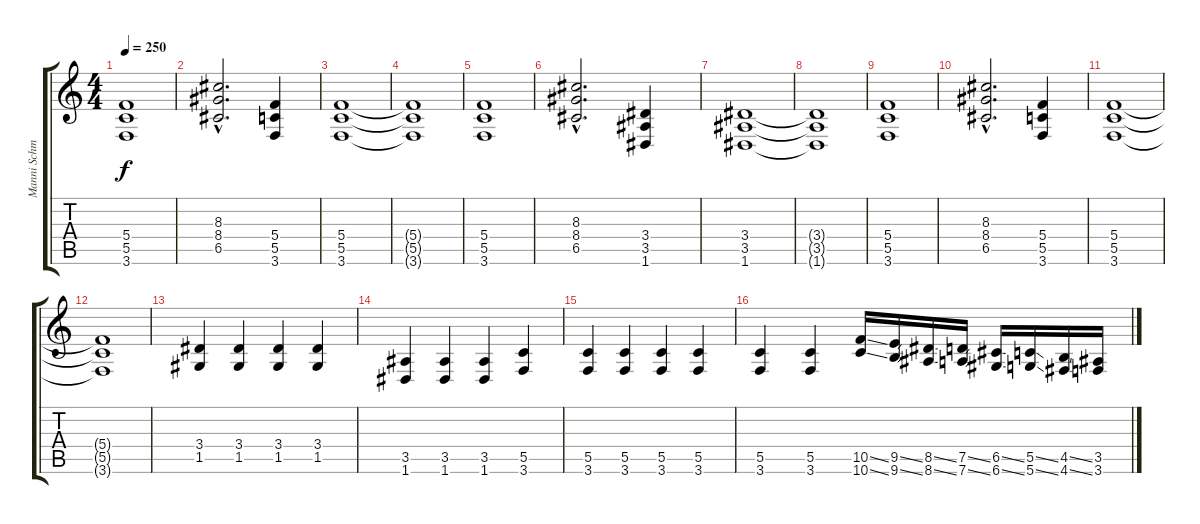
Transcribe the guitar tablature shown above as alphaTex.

\track ("Manni Schmidt (Rítmica)" "Manni Schm") {instrument distortionguitar}
\staff {score tabs}
\tuning (D4 A3 F3 C3 G2 D2) {hide}
\ts (4 4)
\tempo 250
\clef g2
\ks c
(5.4 5.5 3.6).1{dy f instrument distortionguitar} |
(8.3{hac} 8.4{hac} 6.5{hac}).2{d} (5.4 5.5 3.6).4 |
(5.4 5.5 3.6).1 |
(5.4{t} 5.5{t} 3.6{t}).1 |
(5.4 5.5 3.6).1 |
(8.3{hac} 8.4{hac} 6.5{hac}).2{d} (3.4 3.5 1.6).4 |
(3.4 3.5 1.6).1 |
(3.4{t} 3.5{t} 1.6{t}).1 |
(5.4 5.5 3.6).1 |
(8.3{hac} 8.4{hac} 6.5{hac}).2{d} (5.4 5.5 3.6).4 |
(5.4 5.5 3.6).1 |
(5.4{t} 5.5{t} 3.6{t}).1 |
(3.4 1.5).4 (3.4 1.5).4 (3.4 1.5).4 (3.4 1.5).4 |
(3.5 1.6).4 (3.5 1.6).4 (3.5 1.6).4 (5.5 3.6).4 |
(5.5 3.6).4 (5.5 3.6).4 (5.5 3.6).4 (5.5 3.6).4 |
(5.5 3.6).4 (5.5 3.6).4 (10.5{ss} 10.6{ss}).16 (9.5{ss} 9.6{ss}).16 (8.5{ss} 8.6{ss}).16 (7.5{ss} 7.6{ss}).16 (6.5{ss} 6.6{ss}).16 (5.5{ss} 5.6{ss}).16 (4.5{ss} 4.6{ss}).16 (3.5 3.6).16
